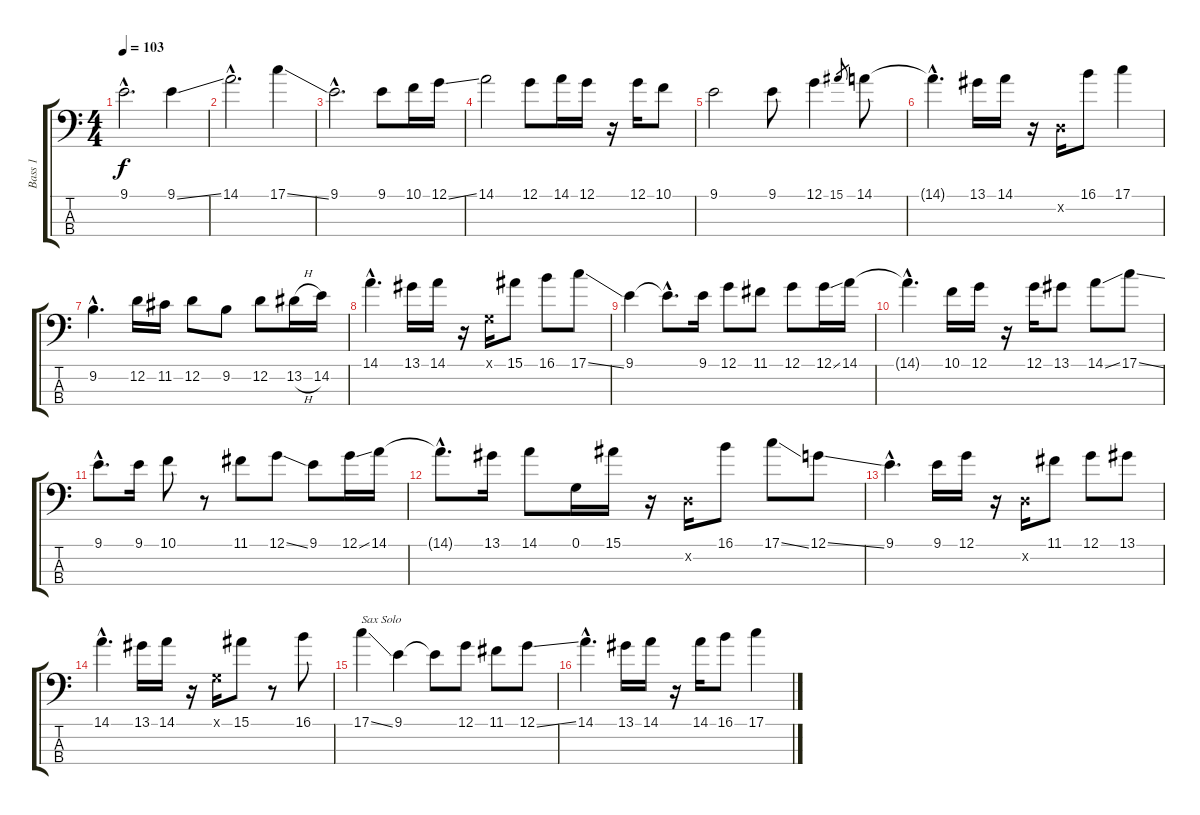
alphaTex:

\track ("Bass 1" "Bass 1") {instrument fretlessbass}
\staff {score tabs}
\tuning (G2 D2 A1 E1) {hide}
\ts (4 4)
\tempo 103
\clef f4
\ks c
9.1{hac}.2{d dy f} 9.1{ss}.4 |
14.1{hac}.2{d} 17.1{ss}.4 |
9.1{hac}.2{d} 9.1.8 10.1.16 12.1{ss}.16 |
14.1.2 12.1.8 14.1.16 12.1.16 r.16 12.1.16 10.1.8 |
9.1.2 9.1.8 12.1.4 15.1.8{gr} 14.1.8 |
14.1{hac t}.4{d} 13.1.16 14.1.16 r.16 0.2{x}.16 16.1.8 17.1.4 |
9.2{hac}.4{d} 12.2.16 11.2.16 12.2.8 9.2.8 12.2.8 13.2{h}.16 14.2.16 |
14.1{hac}.4{d} 13.1.16 14.1.16 r.16 0.1{x}.16 15.1.8 16.1.8 17.1{ss}.8 |
9.1.4 9.1{hac t}.8{d} 9.1.16 12.1.8 11.1.8 12.1.8 12.1{ss}.16 14.1.16 |
14.1{hac t}.4{d} 10.1.16 12.1.16 r.16 12.1.16 13.1.8 14.1{ss}.8 17.1{ss}.8 |
9.1{hac}.8{d} 9.1.16 10.1.8 r.8 11.1.8 12.1{ss}.8 9.1.8 12.1{ss}.16 14.1.16 |
14.1{hac t}.8{d} 13.1.16 14.1.8 0.1.16 15.1.16 r.16 0.2{x}.16 16.1.8 17.1{ss}.8 12.1{ss}.8 |
9.1{hac}.4{d} 9.1.16 12.1.16 r.16 0.2{x}.16 11.1.8 12.1.8 13.1.8 |
14.1{hac}.4{d} 13.1.16 14.1.16 r.16 0.1{x}.16 15.1.8 r.8 16.1.8 |
17.1{ss}.4{txt "Sax Solo"} 9.1.4 9.1{t}.8 12.1.8 11.1.8 12.1{ss}.8 |
14.1{hac}.4{d} 13.1.16 14.1.16 r.16 14.1.16 16.1.8 17.1{ss}.4
